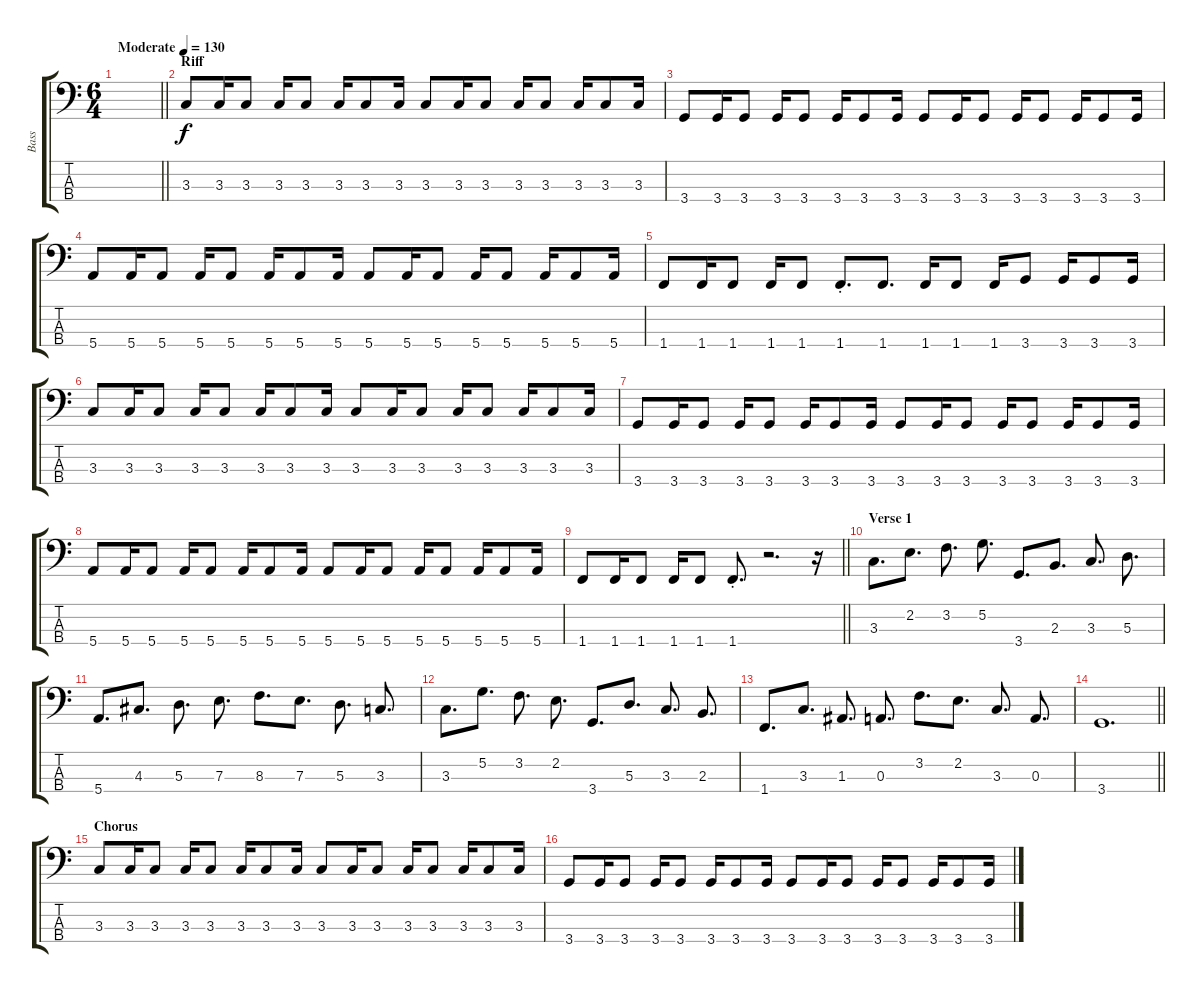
\track ("Bass" "Bass") {instrument electricbassfinger}
\staff {score tabs}
\tuning (G2 D2 A1 E1) {hide}
\ts (6 4)
\tempo (130 "Moderate")
\clef f4
\barLineRight lightlight
\ks c
|
\section ("" "Riff")
3.3.8 3.3.16 3.3.8 3.3.16 3.3.8 3.3.16 3.3.8 3.3.16 3.3.8 3.3.16 3.3.8 3.3.16 3.3.8 3.3.16 3.3.8 3.3.16 |
3.4.8 3.4.16 3.4.8 3.4.16 3.4.8 3.4.16 3.4.8 3.4.16 3.4.8 3.4.16 3.4.8 3.4.16 3.4.8 3.4.16 3.4.8 3.4.16 |
5.4.8 5.4.16 5.4.8 5.4.16 5.4.8 5.4.16 5.4.8 5.4.16 5.4.8 5.4.16 5.4.8 5.4.16 5.4.8 5.4.16 5.4.8 5.4.16 |
1.4.8 1.4.16 1.4.8 1.4.16 1.4.8 1.4{st}.8{d} 1.4.8{d} 1.4.16 1.4.8 1.4.16 3.4.8 3.4.16 3.4.8 3.4.16 |
3.3.8 3.3.16 3.3.8 3.3.16 3.3.8 3.3.16 3.3.8 3.3.16 3.3.8 3.3.16 3.3.8 3.3.16 3.3.8 3.3.16 3.3.8 3.3.16 |
3.4.8 3.4.16 3.4.8 3.4.16 3.4.8 3.4.16 3.4.8 3.4.16 3.4.8 3.4.16 3.4.8 3.4.16 3.4.8 3.4.16 3.4.8 3.4.16 |
5.4.8 5.4.16 5.4.8 5.4.16 5.4.8 5.4.16 5.4.8 5.4.16 5.4.8 5.4.16 5.4.8 5.4.16 5.4.8 5.4.16 5.4.8 5.4.16 |
\barLineRight lightlight
1.4.8 1.4.16 1.4.8 1.4.16 1.4.8 1.4{st}.8{d} r.2{d} r.16 |
\section ("" "Verse 1")
3.3.8{d} 2.2.8{d} 3.2.8{d} 5.2.8{d} 3.4.8{d} 2.3.8{d} 3.3.8{d} 5.3.8{d} |
5.4.8{d} 4.3.8{d} 5.3.8{d} 7.3.8{d} 8.3.8{d} 7.3.8{d} 5.3.8{d} 3.3.8{d} |
3.3.8{d} 5.2.8{d} 3.2.8{d} 2.2.8{d} 3.4.8{d} 5.3.8{d} 3.3.8{d} 2.3.8{d} |
1.4.8{d} 3.3.8{d} 1.3.8{d} 0.3.8{d} 3.2.8{d} 2.2.8{d} 3.3.8{d} 0.3.8{d} |
\barLineRight lightlight
3.4.1{d} |
\section ("" "Chorus")
3.3.8 3.3.16 3.3.8 3.3.16 3.3.8 3.3.16 3.3.8 3.3.16 3.3.8 3.3.16 3.3.8 3.3.16 3.3.8 3.3.16 3.3.8 3.3.16 |
3.4.8 3.4.16 3.4.8 3.4.16 3.4.8 3.4.16 3.4.8 3.4.16 3.4.8 3.4.16 3.4.8 3.4.16 3.4.8 3.4.16 3.4.8 3.4.16
